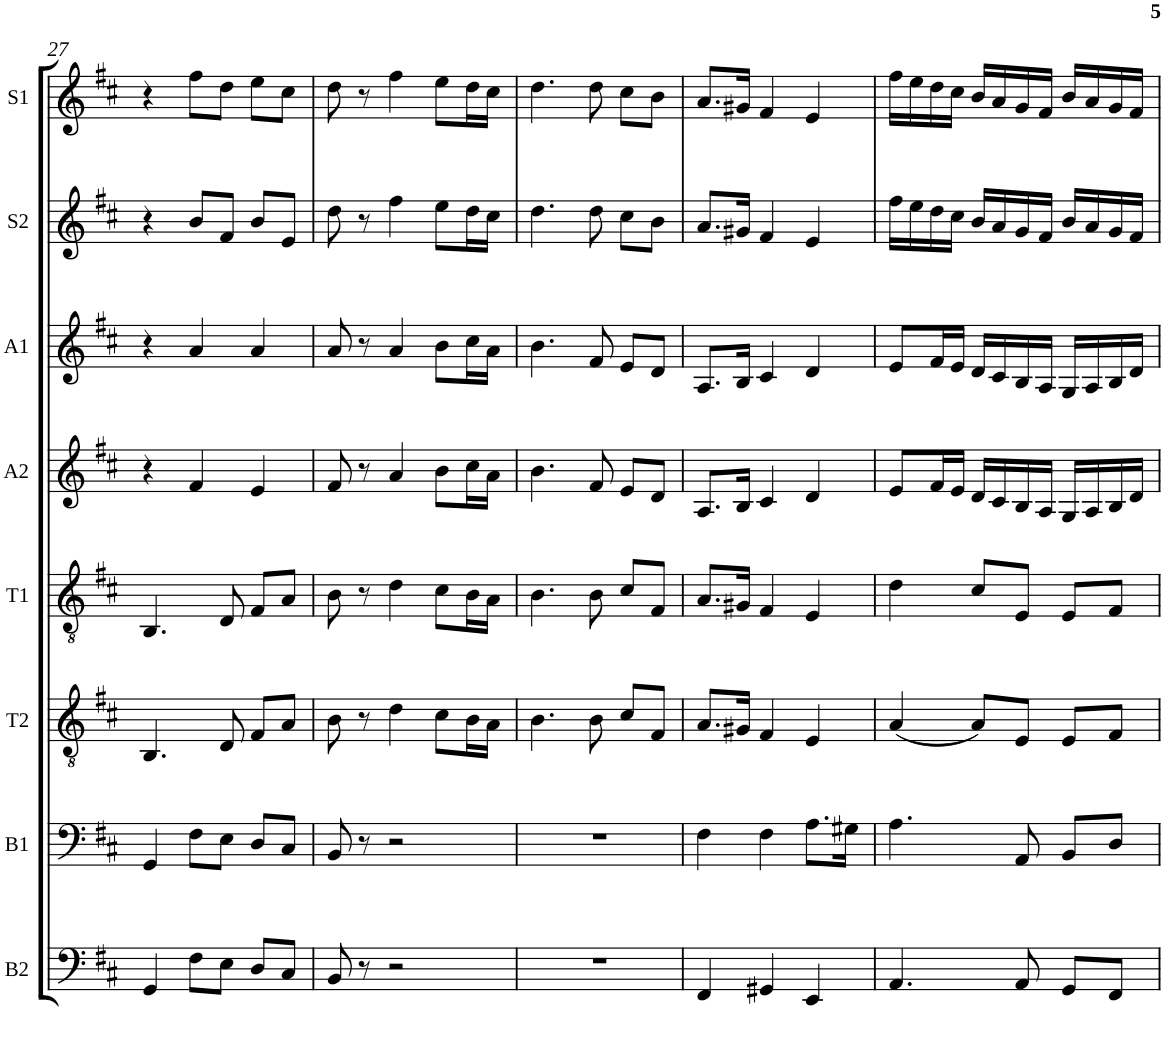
**kern	**kern	**kern	**kern	**kern	**kern	**kern	**kern
*part8	*part7	*part6	*part5	*part4	*part3	*part2	*part1
*staff8	*staff7	*staff6	*staff5	*staff4	*staff3	*staff2	*staff1
*I"Bass 2	*I"Bass 1	*I"Tenor 2	*I"Tenor 1	*I"Alto 2	*I"Alto 1	*I"Soprano 2	*I"Soprano 1
*I'B2	*I'B1	*I'T2	*I'T1	*I'A2	*I'A1	*I'S2	*I'S1
!!LO:PB:g=z
*clefF4	*clefF4	*clefGv2	*clefGv2	*clefG2	*clefG2	*clefG2	*clefG2
*Trd5c9	*Trd5c9	*	*	*Trd5c9	*Trd5c9	*	*
*k[f#c#]	*k[f#c#]	*k[f#c#]	*k[f#c#]	*k[f#c#]	*k[f#c#]	*k[f#c#]	*k[f#c#]
*D:	*D:	*D:	*D:	*D:	*D:	*D:	*D:
*M3/4	*M3/4	*M3/4	*M3/4	*M3/4	*M3/4	*M3/4	*M3/4
=27	=27	=27	=27	=27	=27	=27	=27
4GG/	4GG/	4.BB/	4.BB/	4r	4r	4r	4r
8F#\L	8F#\L	.	.	4f#/	4a/	8b/L	8ff#\L
8E\J	8E\J	8D/	8D/	.	.	8f#/J	8dd\J
8D/L	8D/L	8F#/L	8F#/L	4e/	4a/	8b/L	8ee\L
8C#/J	8C#/J	8A/J	8A/J	.	.	8e/J	8cc#\J
=28	=28	=28	=28	=28	=28	=28	=28
8BB/	8BB/	8B\	8B\	8f#/	8a/	8dd\	8dd\
8r	8r	8r	8r	8r	8r	8r	8r
2r	2r	4d\	4d\	4a/	4a/	4ff#\	4ff#\
.	.	8c#\L	8c#\L	8b\L	8b\L	8ee\L	8ee\L
.	.	16B\L	16B\L	16cc#\L	16cc#\L	16dd\L	16dd\L
.	.	16A\JJ	16A\JJ	16a\JJ	16a\JJ	16cc#\JJ	16cc#\JJ
=29	=29	=29	=29	=29	=29	=29	=29
2.r	2.r	4.B\	4.B\	4.b\	4.b\	4.dd\	4.dd\
.	.	8B\	8B\	8f#/	8f#/	8dd\	8dd\
.	.	8c#/L	8c#/L	8e/L	8e/L	8cc#\L	8cc#\L
.	.	8F#/J	8F#/J	8d/J	8d/J	8b\J	8b\J
=30	=30	=30	=30	=30	=30	=30	=30
4FF#/	4F#\	8.A/L	8.A/L	8.A/L	8.A/L	8.a/L	8.a/L
.	.	16G#X/Jk	16G#X/Jk	16B/Jk	16B/Jk	16g#X/Jk	16g#X/Jk
4GG#X/	4F#\	4F#/	4F#/	4c#/	4c#/	4f#/	4f#/
4EE/	8.A\L	4E/	4E/	4d/	4d/	4e/	4e/
.	16G#X\Jk	.	.	.	.	.	.
=31	=31	=31	=31	=31	=31	=31	=31
4.AA/	4.A\	(4A/	4d\	8e/L	8e/L	16ff#\LL	16ff#\LL
.	.	.	.	.	.	16ee\	16ee\
.	.	.	.	16f#/L	16f#/L	16dd\	16dd\
.	.	.	.	16e/JJ	16e/JJ	16cc#\JJ	16cc#\JJ
.	.	8A/L)	8c#/L	16d/LL	16d/LL	16b/LL	16b/LL
.	.	.	.	16c#/	16c#/	16a/	16a/
8AA/	8AA/	8E/J	8E/J	16B/	16B/	16g/	16g/
.	.	.	.	16A/JJ	16A/JJ	16f#/JJ	16f#/JJ
8GG/L	8BB/L	8E/L	8E/L	16G/LL	16G/LL	16b/LL	16b/LL
.	.	.	.	16A/	16A/	16a/	16a/
8FF#/J	8D/J	8F#/J	8F#/J	16B/	16B/	16g/	16g/
.	.	.	.	16d/JJ	16d/JJ	16f#/JJ	16f#/JJ
=	=	=	=	=	=	=	=
*-	*-	*-	*-	*-	*-	*-	*-
